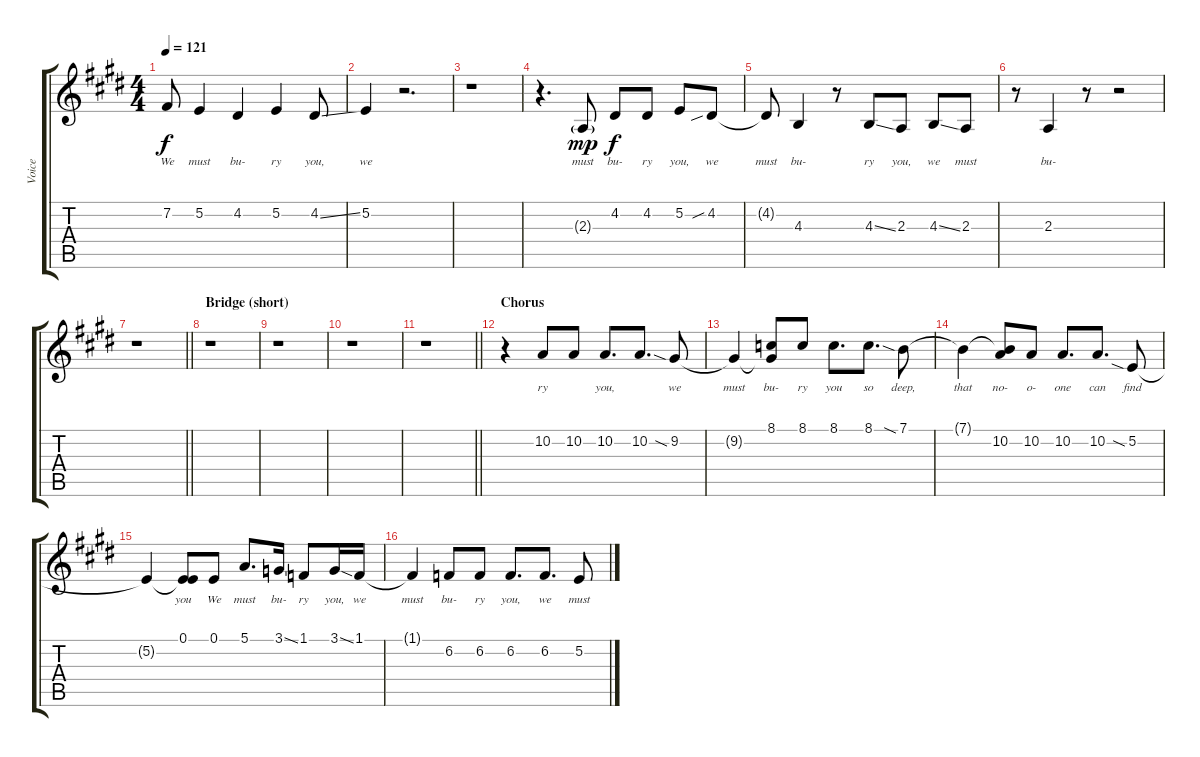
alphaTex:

\track ("Voice" "Voice") {instrument voiceoohs}
\staff {score tabs}
\tuning (E4 B3 G3 D3 A2 D2) {hide}
\ts (4 4)
\tempo 121
\clef g2
\ks c#minor
7.2{t}.8{lyrics (0 "We") lyrics (1 "") lyrics (2 "") lyrics (3 "") lyrics (4 "") dy f} 5.2.4{lyrics (0 "must") lyrics (1 "") lyrics (2 "") lyrics (3 "") lyrics (4 "")} 4.2.4{lyrics (0 "bu-") lyrics (1 "") lyrics (2 "") lyrics (3 "") lyrics (4 "")} 5.2.4{lyrics (0 "ry") lyrics (1 "") lyrics (2 "") lyrics (3 "") lyrics (4 "")} 4.2{ss}.8{lyrics (0 "you,") lyrics (1 "") lyrics (2 "") lyrics (3 "") lyrics (4 "")} |
5.2.4{lyrics (0 "we") lyrics (1 "") lyrics (2 "") lyrics (3 "") lyrics (4 "")} r.2{d} |
r.1 |
r.4{d} 2.3{g}.8{lyrics (0 "must") lyrics (1 "") lyrics (2 "") lyrics (3 "") lyrics (4 "") dy mp} 4.2.8{lyrics (0 "bu-") lyrics (1 "") lyrics (2 "") lyrics (3 "") lyrics (4 "") dy f} 4.2.8{lyrics (0 "ry") lyrics (1 "") lyrics (2 "") lyrics (3 "") lyrics (4 "")} 5.2.8{lyrics (0 "you,") lyrics (1 "") lyrics (2 "") lyrics (3 "") lyrics (4 "")} 4.2{sib}.8{lyrics (0 "we") lyrics (1 "") lyrics (2 "") lyrics (3 "") lyrics (4 "")} |
4.2{t}.8{lyrics (0 "must") lyrics (1 "") lyrics (2 "") lyrics (3 "") lyrics (4 "")} 4.3.4{lyrics (0 "bu-") lyrics (1 "") lyrics (2 "") lyrics (3 "") lyrics (4 "")} r.8 4.3{ss}.8{lyrics (0 "ry") lyrics (1 "") lyrics (2 "") lyrics (3 "") lyrics (4 "")} 2.3.8{lyrics (0 "you,") lyrics (1 "") lyrics (2 "") lyrics (3 "") lyrics (4 "")} 4.3{ss}.8{lyrics (0 "we") lyrics (1 "") lyrics (2 "") lyrics (3 "") lyrics (4 "")} 2.3.8{lyrics (0 "must") lyrics (1 "") lyrics (2 "") lyrics (3 "") lyrics (4 "")} |
r.8 2.3.4{lyrics (0 "bu-") lyrics (1 "") lyrics (2 "") lyrics (3 "") lyrics (4 "")} r.8 r.2 |
\barLineRight lightlight
r.1 |
\section ("" "Bridge (short)")
r.1 |
r.1 |
r.1 |
\barLineRight lightlight
r.1 |
\section ("" "Chorus")
r.4 10.2.8{lyrics (0 "ry") lyrics (1 "") lyrics (2 "") lyrics (3 "") lyrics (4 "")} 10.2.8{lyrics (0 "") lyrics (1 "") lyrics (2 "") lyrics (3 "") lyrics (4 "")} 10.2.8{d lyrics (0 "you,") lyrics (1 "") lyrics (2 "") lyrics (3 "") lyrics (4 "")} 10.2.8{d lyrics (0 "") lyrics (1 "") lyrics (2 "") lyrics (3 "") lyrics (4 "")} 9.2{sia}.8{lyrics (0 "we") lyrics (1 "") lyrics (2 "") lyrics (3 "") lyrics (4 "")} |
9.2{t}.4{lyrics (0 "must") lyrics (1 "") lyrics (2 "") lyrics (3 "") lyrics (4 "")} (8.1 9.2{t}).8{lyrics (0 "bu-") lyrics (1 "") lyrics (2 "") lyrics (3 "") lyrics (4 "")} 8.1.8{lyrics (0 "ry") lyrics (1 "") lyrics (2 "") lyrics (3 "") lyrics (4 "")} 8.1.8{d lyrics (0 "you") lyrics (1 "") lyrics (2 "") lyrics (3 "") lyrics (4 "")} 8.1.8{d lyrics (0 "so") lyrics (1 "") lyrics (2 "") lyrics (3 "") lyrics (4 "")} 7.1{sia}.8{lyrics (0 "deep,") lyrics (1 "") lyrics (2 "") lyrics (3 "") lyrics (4 "")} |
7.1{t}.4{lyrics (0 "that") lyrics (1 "") lyrics (2 "") lyrics (3 "") lyrics (4 "")} (7.1{t} 10.2).8{lyrics (0 "no-") lyrics (1 "") lyrics (2 "") lyrics (3 "") lyrics (4 "")} 10.2.8{lyrics (0 "o-") lyrics (1 "") lyrics (2 "") lyrics (3 "") lyrics (4 "")} 10.2.8{d lyrics (0 "one") lyrics (1 "") lyrics (2 "") lyrics (3 "") lyrics (4 "")} 10.2.8{d lyrics (0 "can") lyrics (1 "") lyrics (2 "") lyrics (3 "") lyrics (4 "")} 5.2{sia}.8{lyrics (0 "find") lyrics (1 "") lyrics (2 "") lyrics (3 "") lyrics (4 "")} |
5.2{t}.4{lyrics (0 "") lyrics (1 "") lyrics (2 "") lyrics (3 "") lyrics (4 "")} (0.1 5.2{t}).8{lyrics (0 "you") lyrics (1 "") lyrics (2 "") lyrics (3 "") lyrics (4 "")} 0.1.8{lyrics (0 "We") lyrics (1 "") lyrics (2 "") lyrics (3 "") lyrics (4 "")} 5.1.8{d lyrics (0 "must") lyrics (1 "") lyrics (2 "") lyrics (3 "") lyrics (4 "")} 3.1{ss}.16{lyrics (0 "bu-") lyrics (1 "") lyrics (2 "") lyrics (3 "") lyrics (4 "")} 1.1.8{lyrics (0 "ry") lyrics (1 "") lyrics (2 "") lyrics (3 "") lyrics (4 "")} 3.1{ss}.16{lyrics (0 "you,") lyrics (1 "") lyrics (2 "") lyrics (3 "") lyrics (4 "")} 1.1.16{lyrics (0 "we") lyrics (1 "") lyrics (2 "") lyrics (3 "") lyrics (4 "")} |
1.1{t}.4{lyrics (0 "must") lyrics (1 "") lyrics (2 "") lyrics (3 "") lyrics (4 "")} 6.2.8{lyrics (0 "bu-") lyrics (1 "") lyrics (2 "") lyrics (3 "") lyrics (4 "")} 6.2.8{lyrics (0 "ry") lyrics (1 "") lyrics (2 "") lyrics (3 "") lyrics (4 "")} 6.2.8{d lyrics (0 "you,") lyrics (1 "") lyrics (2 "") lyrics (3 "") lyrics (4 "")} 6.2.8{d lyrics (0 "we") lyrics (1 "") lyrics (2 "") lyrics (3 "") lyrics (4 "")} 5.2.8{lyrics (0 "must") lyrics (1 "") lyrics (2 "") lyrics (3 "") lyrics (4 "")}
